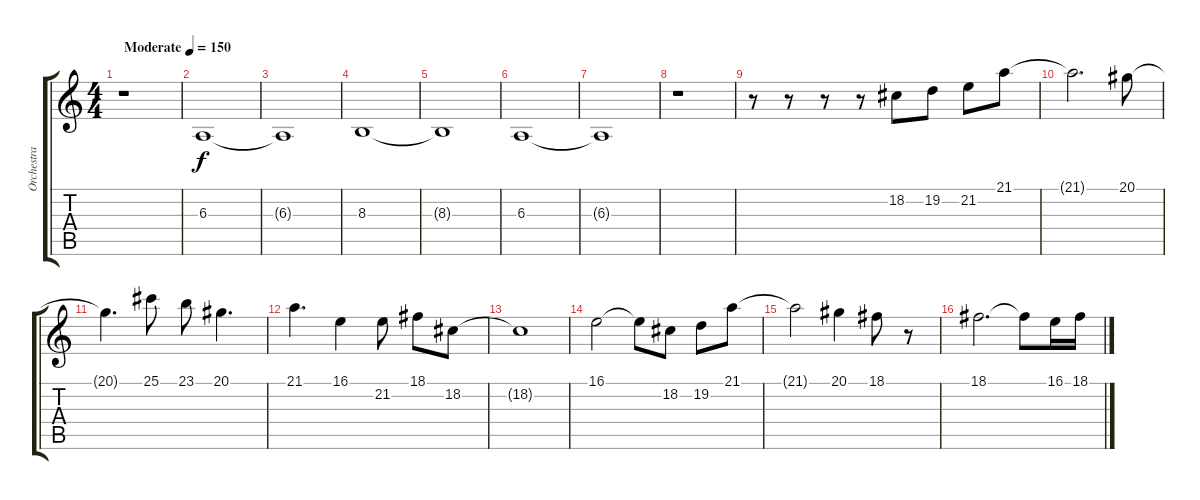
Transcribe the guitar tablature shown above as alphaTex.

\track ("Orchestra" "Orchestra") {instrument stringensemble1}
\staff {score tabs}
\tuning (C4 G3 Eb3 Bb2 F2 C2) {hide}
\ts (4 4)
\tempo (150 "Moderate")
\clef g2
\ks c
r.1{dy f instrument stringensemble1} |
6.3.1 |
6.3{t}.1 |
8.3.1 |
8.3{t}.1 |
6.3.1 |
6.3{t}.1 |
r.1 |
r.8 r.8 r.8 r.8 18.2.8 19.2.8 21.2.8 21.1.8 |
21.1{t}.2{d} 20.1.8 |
20.1{t}.4{d} 25.1.8 23.1.8 20.1.4{d} |
21.1.4{d} 16.1.4 21.2.8 18.1.8 18.2.8 |
18.2{t}.1 |
16.1.2 16.1{t}.8 18.2.8 19.2.8 21.1.8 |
21.1{t}.2 20.1.4 18.1.8 r.8 |
18.1.2{d} 18.1{t}.8 16.1.16 18.1.16
